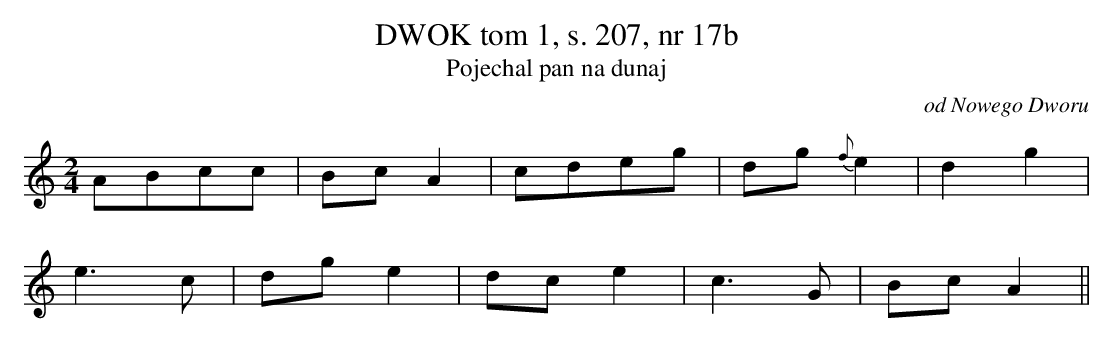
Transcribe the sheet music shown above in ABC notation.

X:1
T:DWOK tom 1, s. 207, nr 17b
T:Pojechal pan na dunaj
O:od Nowego Dworu
M:2/4
L:1/8
K:C
ABcc | BcA2 |cdeg | dg{f}e2 |d2g2 |
 e3c | dge2 |dce2 | c3G | BcA2||
